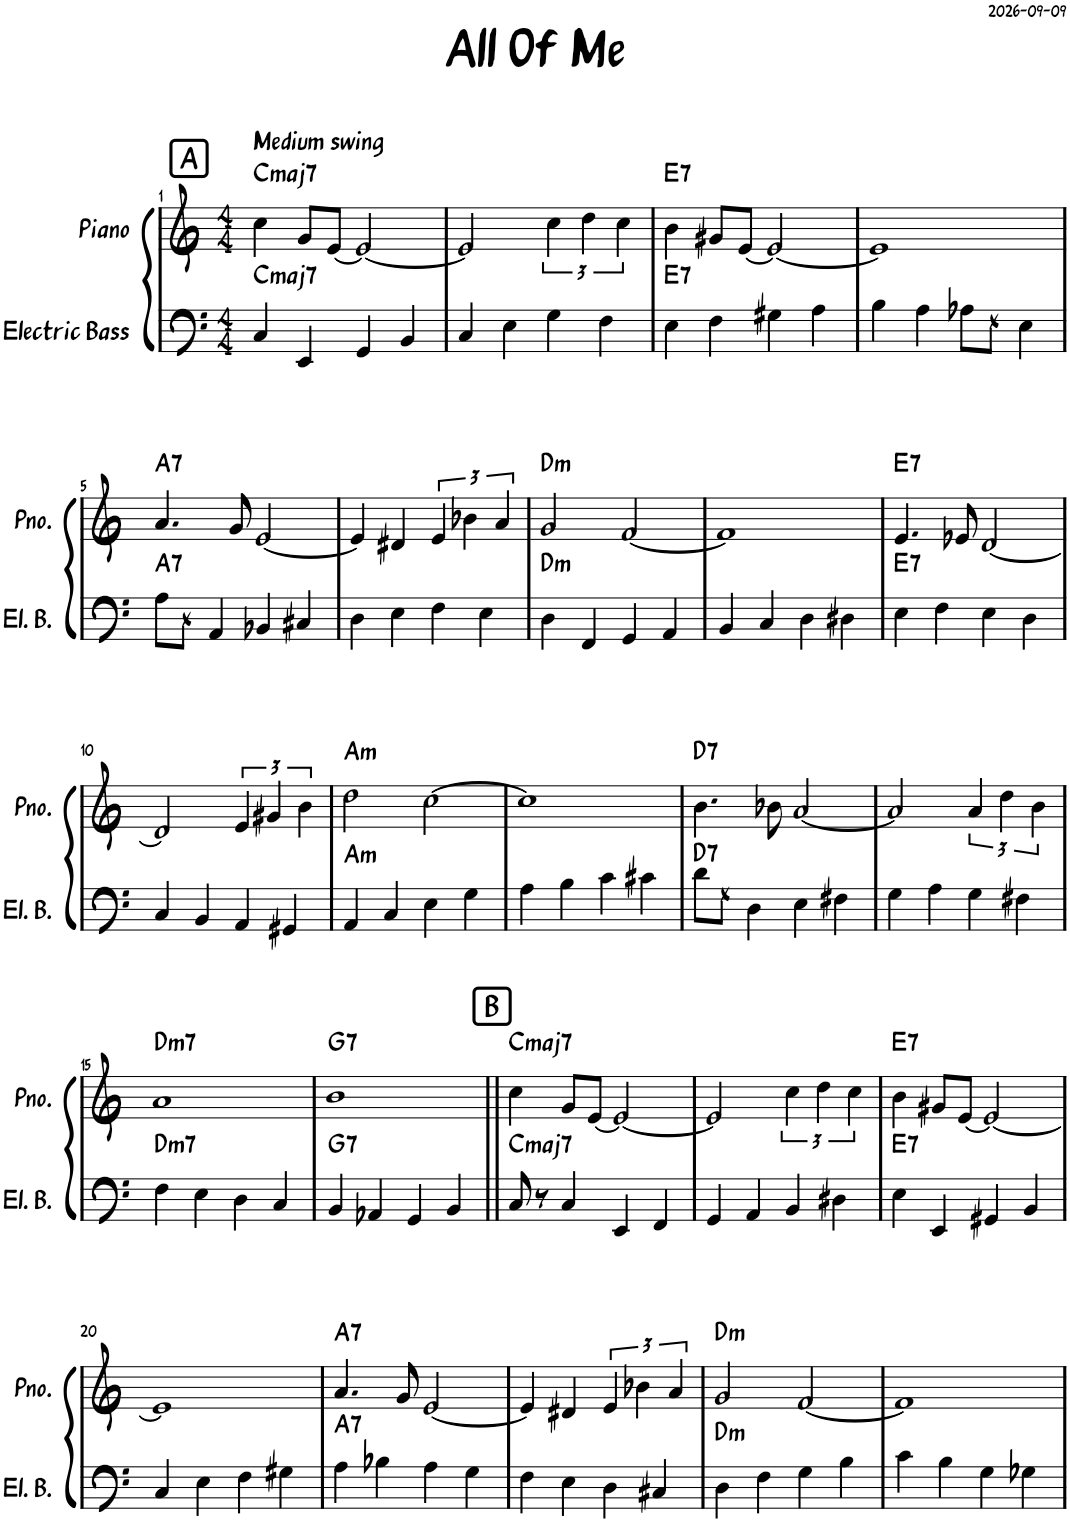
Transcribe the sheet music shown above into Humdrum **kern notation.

**kern	**harte	**kern	**harte
*part2	*part2	*part1	*part1
*staff2	*	*staff1	*
*I"Electric Bass	*	*I"Piano	*
*I'El. B.	*	*I'Pno.	*
*clefF4	*	*clefG2	*
*Trd7c12	*	*	*
*k[]	*	*k[]	*
*M4/4	*	*M4/4	*
!!LO:REH:place=s1:a:rj:fs=14:t=A
=1	=1	=1	=1
!	!LO:H:kt=maj7	!LO:TX:a:t=Medium swing	!LO:H:kt=maj7
4C/	C:maj7	4cc\	C:maj7
4EE/	.	8g/L	.
.	.	[8e/J	.
4GG/	.	2e/_	.
4BB/	.	.	.
=2	=2	=2	=2
4C/	.	2e/]	.
4E\	.	.	.
4G\	.	6cc\	.
.	.	6dd\	.
4F\	.	.	.
.	.	6cc\	.
=3	=3	=3	=3
!	!LO:H:kt=7	!	!LO:H:kt=7
4E\	E:7	4b\	E:7
4F\	.	8g#X/L	.
.	.	[8e/J	.
4G#X\	.	2e/_	.
4A\	.	.	.
=4	=4	=4	=4
4B\	.	1e]	.
4A\	.	.	.
8A-X\L	.	.	.
8F\J	.	.	.
4E\	.	.	.
!!LO:LB:g=z
=5	=5	=5	=5
!	!LO:H:kt=7	!	!LO:H:kt=7
8A\L	A:7	4.a/	A:7
8D\J	.	.	.
4AA/	.	.	.
.	.	8g/	.
4BB-X/	.	[2e/	.
4C#X/	.	.	.
=6	=6	=6	=6
4D\	.	4e/]	.
4E\	.	4d#X/	.
4F\	.	6e/	.
.	.	6b-X\	.
4E\	.	.	.
.	.	6a/	.
=7	=7	=7	=7
!	!LO:H:kt=m	!	!LO:H:kt=m
4D\	D:min	2g/	D:min
4FF/	.	.	.
4GG/	.	[2f/	.
4AA/	.	.	.
=8	=8	=8	=8
4BB/	.	1f]	.
4C/	.	.	.
4D\	.	.	.
4D#X\	.	.	.
=9	=9	=9	=9
!	!LO:H:kt=7	!	!LO:H:kt=7
4E\	E:7	4.e/	E:7
4F\	.	.	.
.	.	8e-X/	.
4E\	.	[2d/	.
4D\	.	.	.
!!LO:LB:g=z
=10	=10	=10	=10
4C/	.	2d/]	.
4BB/	.	.	.
4AA/	.	6e/	.
.	.	6g#X/	.
4GG#X/	.	.	.
.	.	6b\	.
=11	=11	=11	=11
!	!LO:H:kt=m	!	!LO:H:kt=m
4AA/	A:min	2dd\	A:min
4C/	.	.	.
4E\	.	[2cc\	.
4G\	.	.	.
=12	=12	=12	=12
4A\	.	1cc]	.
4B\	.	.	.
4c\	.	.	.
4c#X\	.	.	.
=13	=13	=13	=13
!	!LO:H:kt=7	!	!LO:H:kt=7
8d\L	D:7	4.b\	D:7
8G\J	.	.	.
4D\	.	.	.
.	.	8b-X\	.
4E\	.	[2a/	.
4F#X\	.	.	.
=14	=14	=14	=14
4G\	.	2a/]	.
4A\	.	.	.
4G\	.	6a/	.
.	.	6dd\	.
4F#X\	.	.	.
.	.	6b\	.
!!LO:LB:g=z
=15	=15	=15	=15
!	!LO:H:kt=m7	!	!LO:H:kt=m7
4F\	D:min7	1a	D:min7
4E\	.	.	.
4D\	.	.	.
4C/	.	.	.
=16	=16	=16	=16
!	!LO:H:kt=7	!	!LO:H:kt=7
4BB/	G:7	1b	G:7
4AA-X/	.	.	.
4GG/	.	.	.
4BB/	.	.	.
!!LO:REH:place=s1:a:rj:fs=14:t=B
=17||	=17||	=17||	=17||
!	!LO:H:kt=maj7	!	!LO:H:kt=maj7
8C/	C:maj7	4cc\	C:maj7
8r	.	.	.
4C/	.	8g/L	.
.	.	[8e/J	.
4EE/	.	2e/_	.
4FF/	.	.	.
=18	=18	=18	=18
4GG/	.	2e/]	.
4AA/	.	.	.
4BB/	.	6cc\	.
.	.	6dd\	.
4D#X\	.	.	.
.	.	6cc\	.
=19	=19	=19	=19
!	!LO:H:kt=7	!	!LO:H:kt=7
4E\	E:7	4b\	E:7
4EE/	.	8g#X/L	.
.	.	[8e/J	.
4GG#X/	.	2e/_	.
4BB/	.	.	.
!!LO:LB:g=z
=20	=20	=20	=20
4C/	.	1e]	.
4E\	.	.	.
4F\	.	.	.
4G#X\	.	.	.
=21	=21	=21	=21
!	!LO:H:kt=7	!	!LO:H:kt=7
4A\	A:7	4.a/	A:7
4B-X\	.	.	.
.	.	8g/	.
4A\	.	[2e/	.
4G\	.	.	.
=22	=22	=22	=22
4F\	.	4e/]	.
4E\	.	4d#X/	.
4D\	.	6e/	.
.	.	6b-X\	.
4C#X/	.	.	.
.	.	6a/	.
=23	=23	=23	=23
!	!LO:H:kt=m	!	!LO:H:kt=m
4D\	D:min	2g/	D:min
4F\	.	.	.
4G\	.	[2f/	.
4B\	.	.	.
=24	=24	=24	=24
4c\	.	1f]	.
4B\	.	.	.
4G\	.	.	.
4G-X\	.	.	.
=	=	=	=
*-	*-	*-	*-
